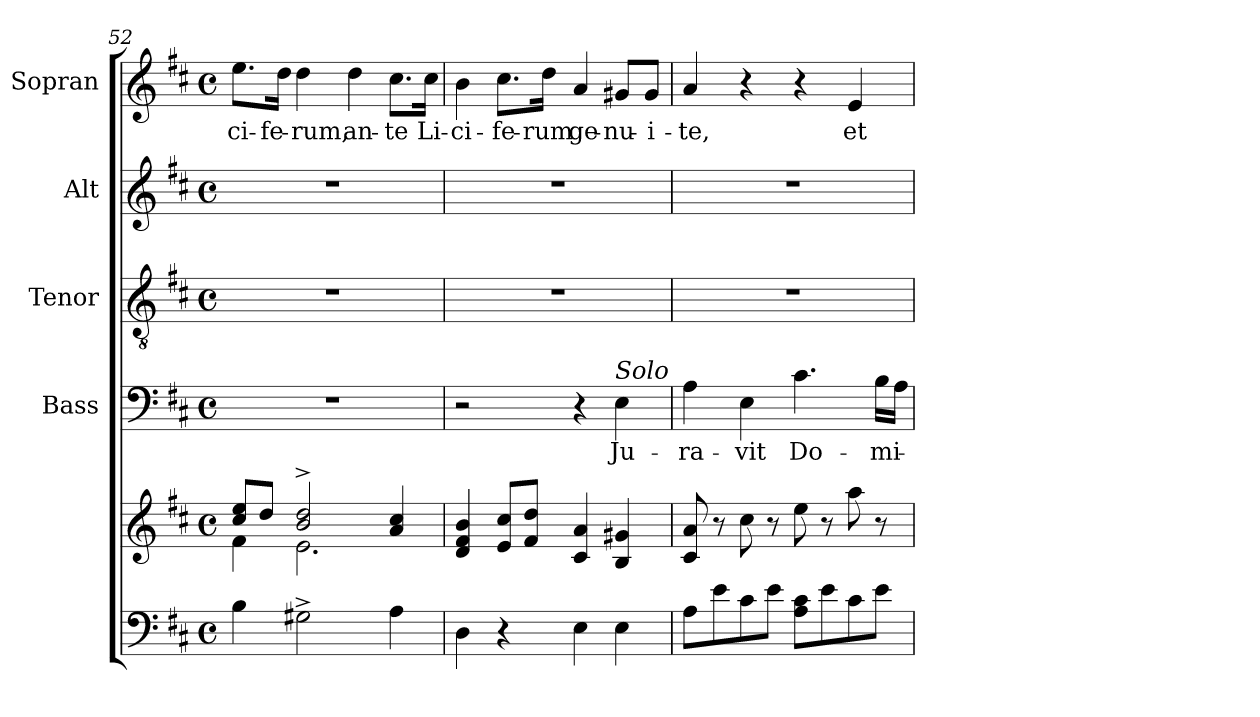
**kern	**kern	**kern	**text	**kern	**kern	**kern	**text
*part5	*part5	*part4	*part4	*part3	*part2	*part1	*part1
*staff6	*staff5	*staff4	*staff4	*staff3	*staff2	*staff1	*staff1
*	*	*I"Bass	*	*I"Tenor	*I"Alt	*I"Sopran	*
*	*	*I'B.	*	*I'T.	*I'A.	*I'S.	*
*clefF4	*clefG2	*clefF4	*	*clefGv2	*clefG2	*clefG2	*
*k[f#c#]	*k[f#c#]	*k[f#c#]	*	*k[f#c#]	*k[f#c#]	*k[f#c#]	*
*D:	*D:	*D:	*	*D:	*D:	*D:	*
*M4/4	*M4/4	*M4/4	*	*M4/4	*M4/4	*M4/4	*
*met(c)	*met(c)	*met(c)	*	*met(c)	*met(c)	*met(c)	*
=52	=52	=52	=52	=52	=52	=52	=52
*	*^	*	*	*	*	*	*
!	!	!	!	!	!	!	!	!LO:LY:b
4B\	8cc#/ 8ee/L	4f#\	1r	.	1r	1r	8.ee\L	-ci-
.	8dd/J	.	.	.	.	.	.	.
!	!	!	!	!	!	!	!	!LO:LY:b
.	.	.	.	.	.	.	16dd\Jk	-fe-
!	!	!	!	!	!	!	!	!LO:LY:b
2G#X^>\	2b/^> 2dd/^>	2.e\	.	.	.	.	4dd\	-rum,
!	!	!	!	!	!	!	!	!LO:LY:b
.	.	.	.	.	.	.	4dd\	an-
!	!	!	!	!	!	!	!	!LO:LY:b
4A\	4a/ 4cc#/	.	.	.	.	.	8.cc#\L	-te
!	!	!	!	!	!	!	!	!LO:LY:b
.	.	.	.	.	.	.	16cc#\Jk	Li-
*	*v	*v	*	*	*	*	*	*
=53	=53	=53	=53	=53	=53	=53	=53
!	!	!	!	!	!	!	!LO:LY:b
4D\	4d/ 4f#/ 4b/	2r	.	1r	1r	4b\	-ci-
!	!	!	!	!	!	!	!LO:LY:b
4r	8e/ 8cc#/L	.	.	.	.	8.cc#\L	-fe-
.	8f#/ 8dd/J	.	.	.	.	.	.
!	!	!	!	!	!	!	!LO:LY:b
.	.	.	.	.	.	16dd\Jk	-rum
!	!	!	!	!	!	!	!LO:LY:b
4E\	4c#/ 4a/	4r	.	.	.	4a/	ge-
!	!	!LO:TX:a:i:t=Solo	!	!	!	!	!
!	!	!	!LO:LY:b	!	!	!	!LO:LY:b
4E\	4B/ 4g#X/	4E\	Ju-	.	.	8g#X/L	-nu-
!	!	!	!	!	!	!	!LO:LY:b
.	.	.	.	.	.	8g#/J	-i-
!!LO:PB:g=z
=54	=54	=54	=54	=54	=54	=54	=54
!	!	!	!LO:LY:b	!	!	!	!LO:LY:b
8A\L	8c#/ 8a/	4A\	-ra-	1r	1r	4a/	-te,
8e\	8r	.	.	.	.	.	.
!	!	!	!LO:LY:b	!	!	!	!
8c#\	8cc#\	4E\	-vit	.	.	4r	.
8e\J	8r	.	.	.	.	.	.
!	!	!	!LO:LY:b	!	!	!	!
8A\ 8c#\L	8ee\	4.c#\	Do-	.	.	4r	.
8e\	8r	.	.	.	.	.	.
!	!	!	!	!	!	!	!LO:LY:b
8c#\	8aa\	.	.	.	.	4e/	et
!	!	!	!LO:LY:b	!	!	!	!
8e\J	8r	16B\LL	-mi-	.	.	.	.
.	.	16A\JJ	.	.	.	.	.
=	=	=	=	=	=	=	=
*-	*-	*-	*-	*-	*-	*-	*-
